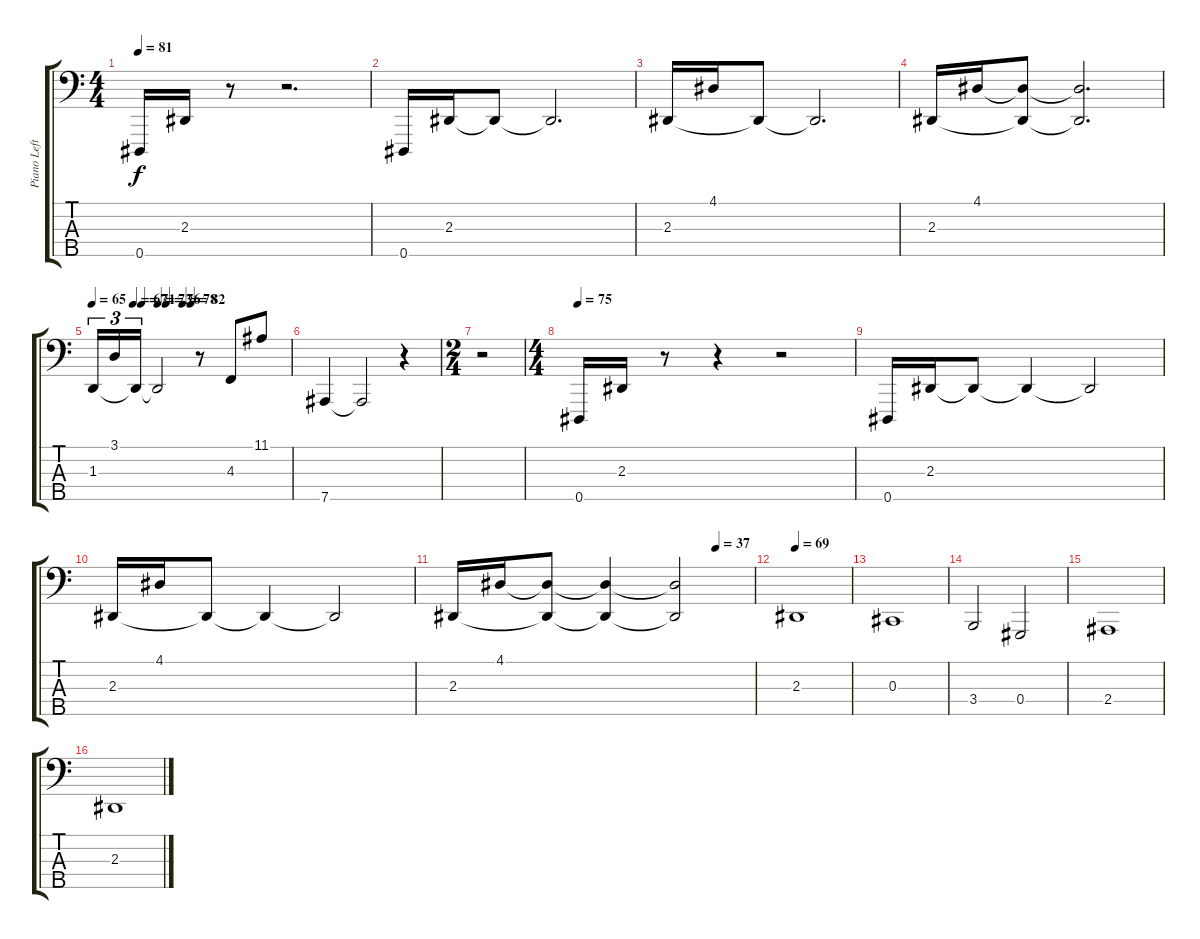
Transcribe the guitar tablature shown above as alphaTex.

\track ("Piano Left" "Piano Left") {instrument acousticgrandpiano}
\staff {score tabs}
\tuning (B2 Gb2 Db2 Ab1 Eb1) {hide}
\ts (4 4)
\tempo 81
\tempo 75
\tempo 81
\clef f4
\ks c
0.5.16{dy f instrument acousticgrandpiano} 2.3.16 r.8 r.2{d} |
0.5.16 2.3.16 2.3{t}.8 2.3{t}.2{d} |
2.3.16 4.1.16 2.3{t}.8 2.3{t}.2{d} |
2.3.16 4.1.16 (4.1{t} 2.3{t}).8 (4.1{t} 2.3{t}).2{d} |
\tempo 65
\tempo (67 0.20833333333333334)
\tempo (71 0.25)
\tempo (73 0.3333333333333333)
\tempo (76 0.375)
\tempo (78 0.4583333333333333)
\tempo (82 0.5)
1.3.16{tu (3 2)} 3.1.16{tu (3 2)} 1.3{t}.16{tu (3 2)} 1.3{t}.2 r.8 4.3.8 11.1.8 |
7.5.4 7.5{t}.2 r.4 |
\ts (2 4)
r.2 |
\ts (4 4)
\tempo 75
0.5.16 2.3.16 r.8 r.4 r.2 |
0.5.16 2.3.16 2.3{t}.8 2.3{t}.4 2.3{t}.2 |
2.3.16 4.1.16 2.3{t}.8 2.3{t}.4 2.3{t}.2 |
\tempo (37 0.875)
2.3.16 4.1.16 (4.1{t} 2.3{t}).8 (4.1{t} 2.3{t}).4 (4.1{t} 2.3{t}).2 |
\tempo 69
2.3.1 |
0.3.1 |
3.4.2 0.4.2 |
2.4.1 |
2.3.1
